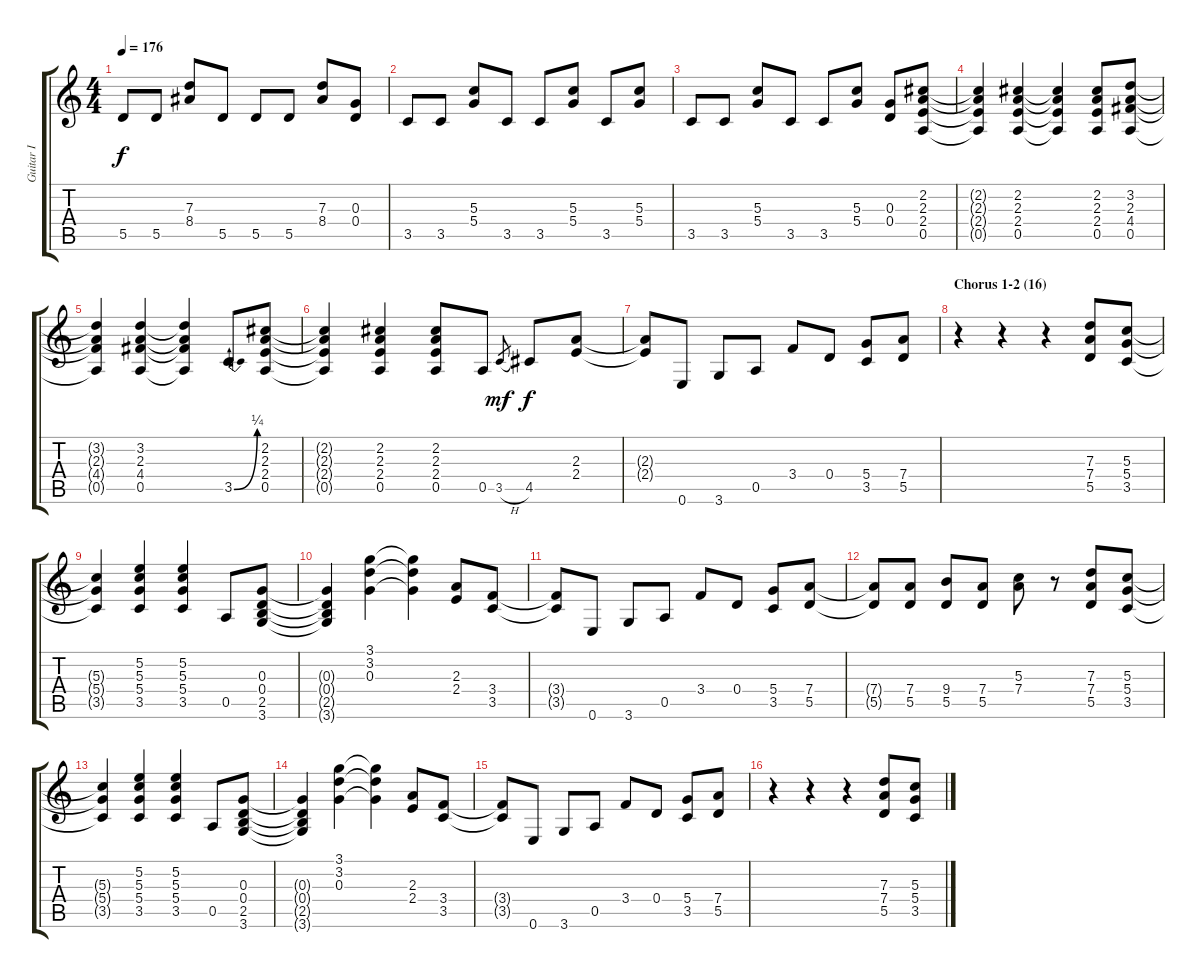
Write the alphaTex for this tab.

\track ("Guitar I" "Guitar I") {instrument overdrivenguitar}
\staff {score tabs}
\tuning (E4 B3 G3 D3 A2 E2) {hide}
\ts (4 4)
\tempo 176
\clef g2
\ks c
5.5.8{dy f} 5.5.8 (7.3 8.4).8 5.5.8 5.5.8 5.5.8 (7.3 8.4).8 (0.3 0.4).8 |
3.5.8 3.5.8 (5.3 5.4).8 3.5.8 3.5.8 (5.3 5.4).8 3.5.8 (5.3 5.4).8 |
3.5.8 3.5.8 (5.3 5.4).8 3.5.8 3.5.8 (5.3 5.4).8 (0.3 0.4).8 (2.2 2.3 2.4 0.5).8 |
(2.2{t} 2.3{t} 2.4{t} 0.5{t}).4 (2.2 2.3 2.4 0.5).4 (2.2{t} 2.3{t} 2.4{t} 0.5{t}).4 (2.2 2.3 2.4 0.5).8 (3.2 2.3 4.4 0.5).8 |
(3.2{t} 2.3{t} 4.4{t} 0.5{t}).4 (3.2 2.3 4.4 0.5).4 (3.2{t} 2.3{t} 4.4{t} 0.5{t}).4 3.5{be (bend 0 0 60 1)}.8 (2.2 2.3 2.4 0.5).8 |
(2.2{t} 2.3{t} 2.4{t} 0.5{t}).4 (2.2 2.3 2.4 0.5).4 (2.2 2.3 2.4 0.5).8 0.5.8 3.5{h}.8{gr dy mf} 4.5.8{dy f} (2.3 2.4).8 |
(2.3{t} 2.4{t}).8 0.6.8 3.6.8 0.5.8 3.4.8 0.4.8 (5.4 3.5).8 (7.4 5.5).8 |
\section ("" "Chorus 1-2 (16)")
r.4 r.4 r.4 (7.3 7.4 5.5).8 (5.3 5.4 3.5).8 |
(5.3{t} 5.4{t} 3.5{t}).4 (5.2 5.3 5.4 3.5).4 (5.2 5.3 5.4 3.5).4 0.5.8 (0.3 0.4 2.5 3.6).8 |
(0.3{t} 0.4{t} 2.5{t} 3.6{t}).4 (3.1 3.2 0.3).4 (3.1{t} 3.2{t} 0.3{t}).4 (2.3 2.4).8 (3.4 3.5).8 |
(3.4{t} 3.5{t}).8 0.6.8 3.6.8 0.5.8 3.4.8 0.4.8 (5.4 3.5).8 (7.4 5.5).8 |
(7.4{t} 5.5{t}).8 (7.4 5.5).8 (9.4 5.5).8 (7.4 5.5).8 (5.3 7.4).8 r.8 (7.3 7.4 5.5).8 (5.3 5.4 3.5).8 |
(5.3{t} 5.4{t} 3.5{t}).4 (5.2 5.3 5.4 3.5).4 (5.2 5.3 5.4 3.5).4 0.5.8 (0.3 0.4 2.5 3.6).8 |
(0.3{t} 0.4{t} 2.5{t} 3.6{t}).4 (3.1 3.2 0.3).4 (3.1{t} 3.2{t} 0.3{t}).4 (2.3 2.4).8 (3.4 3.5).8 |
(3.4{t} 3.5{t}).8 0.6.8 3.6.8 0.5.8 3.4.8 0.4.8 (5.4 3.5).8 (7.4 5.5).8 |
r.4 r.4 r.4 (7.3 7.4 5.5).8 (5.3 5.4 3.5).8
